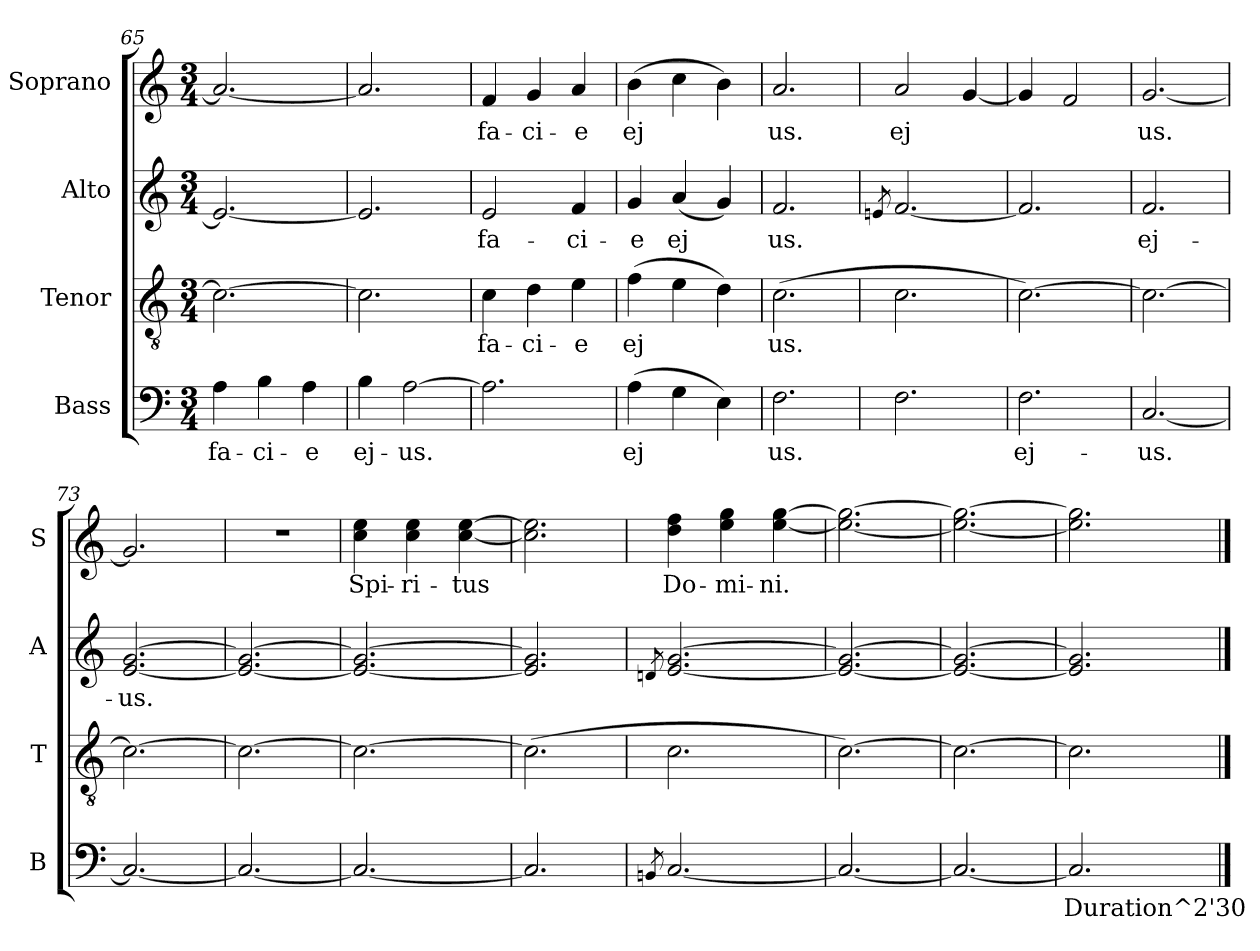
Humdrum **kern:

**kern	**text	**kern	**text	**kern	**text	**kern	**text
*part4	*part4	*part3	*part3	*part2	*part2	*part1	*part1
*staff4	*staff4	*staff3	*staff3	*staff2	*staff2	*staff1	*staff1
*I"Bass	*	*I"Tenor	*	*I"Alto	*	*I"Soprano	*
*I'B	*	*I'T	*	*I'A	*	*I'S	*
*clefF4	*	*clefGv2	*	*clefG2	*	*clefG2	*
*k[]	*	*k[]	*	*k[]	*	*k[]	*
*C:	*	*C:	*	*C:	*	*C:	*
*M3/4	*	*M3/4	*	*M3/4	*	*M3/4	*
=65	=65	=65	=65	=65	=65	=65	=65
!	!LO:LY:b	!	!LO:LY:b	!	!LO:LY:b	!	!LO:LY:b:cj
4A\	fa-	2.c\_>	.	2.e/_<	.	2.a/_<	.
!	!LO:LY:b	!	!	!	!	!	!
4B\	-ci-	.	.	.	.	.	.
!	!LO:LY:b	!	!	!	!	!	!
4A\	-e	.	.	.	.	.	.
=66	=66	=66	=66	=66	=66	=66	=66
!	!LO:LY:b	!	!LO:LY:b	!	!LO:LY:b	!	!LO:LY:b:cj
4B\	ej-	2.c\]	.	2.e/]	.	2.a/]	.
!	!LO:LY:b	!	!	!	!	!	!
[>2A\	-us.	.	.	.	.	.	.
=67	=67	=67	=67	=67	=67	=67	=67
!	!LO:LY:b	!	!LO:LY:b	!	!LO:LY:b	!	!LO:LY:b:cj
2.A\]	.	4c\	fa-	2e/	fa-	4f/	fa-
!	!	!	!LO:LY:b	!	!	!	!LO:LY:b:cj
.	.	4d\	-ci-	.	.	4g/	-ci-
!	!	!	!LO:LY:b	!	!LO:LY:b	!	!LO:LY:b:cj
.	.	4e\	-e	4f/	-ci-	4a/	-e
=68	=68	=68	=68	=68	=68	=68	=68
!	!LO:LY:b	!	!LO:LY:b	!	!LO:LY:b	!	!LO:LY:b:cj
(>4A\	ej-	(>4f\	ej-	4g/	-e	(>4b\	ej-
!	!LO:LY:b	!	!LO:LY:b	!	!LO:LY:b	!	!LO:LY:b:cj
4G\	--	4e\	--	(<4a/	ej-	4cc\	--
!	!LO:LY:b	!	!LO:LY:b	!	!LO:LY:b	!	!LO:LY:b:cj
4E\)	--	4d\)	--	4g/)	--	4b\)	--
=69	=69	=69	=69	=69	=69	=69	=69
!	!LO:LY:b	!	!LO:LY:b	!	!LO:LY:b	!	!LO:LY:b:cj
2.F\	-us.	(>2.c\	-us.	2.f/	-us.	2.a/	-us.
!!LO:PB:g=z
=70	=70	=70	=70	=70	=70	=70	=70
.	.	.	.	8qen/	.	.	.
!	!LO:LY:b	!	!LO:LY:b	!	!LO:LY:b	!	!LO:LY:b:cj
2.F\	.	2.c\	.	[<2.f/	.	2a/	ej
!	!	!	!	!	!	!	!LO:LY:b:cj
.	.	.	.	.	.	[<4g/	.
=71	=71	=71	=71	=71	=71	=71	=71
!	!LO:LY:b	!	!LO:LY:b	!	!LO:LY:b	!	!LO:LY:b:cj
2.F\	ej-	[>2.c\)	.	2.f/]	.	4g/]	.
!	!	!	!	!	!	!	!LO:LY:b:cj
.	.	.	.	.	.	2f/	.
=72	=72	=72	=72	=72	=72	=72	=72
!	!LO:LY:b	!	!LO:LY:b	!	!LO:LY:b	!	!LO:LY:b:cj
[<2.C/	-us.	2.c\_>	.	2.f/	ej-	[<2.g/	us.
=73	=73	=73	=73	=73	=73	=73	=73
!	!LO:LY:b	!	!LO:LY:b	!	!LO:LY:b	!	!LO:LY:b:cj
2.C/_<	.	2.c\_>	.	[>2.g/ [<2.e/	-us.	2.g/]	.
=74	=74	=74	=74	=74	=74	=74	=74
!	!LO:LY:b	!	!LO:LY:b	!	!LO:LY:b	!	!
2.C/_<	.	2.c\_>	.	2.g/_> 2.e/_<	.	2.r	.
=75	=75	=75	=75	=75	=75	=75	=75
!	!LO:LY:b	!	!LO:LY:b	!	!LO:LY:b	!	!LO:LY:b:cj
2.C/_<	.	2.c\_>	.	2.g/_> 2.e/_<	.	4ee\ 4cc\	Spi-
!	!	!	!	!	!	!	!LO:LY:b:cj
.	.	.	.	.	.	4ee\ 4cc\	-ri-
!	!	!	!	!	!	!	!LO:LY:b:cj
.	.	.	.	.	.	[>4ee\ [<4cc\	-tus
=76	=76	=76	=76	=76	=76	=76	=76
!	!LO:LY:b	!	!LO:LY:b	!	!LO:LY:b	!	!LO:LY:b:cj
2.C/]	.	(>2.c\]	.	2.g/] 2.e/]	.	2.ee\] 2.cc\]	.
!!LO:LB:g=z
=77	=77	=77	=77	=77	=77	=77	=77
8qBBn/	.	.	.	8qdn/	.	.	.
!	!LO:LY:b	!	!LO:LY:b	!	!LO:LY:b	!	!LO:LY:b:cj
[<2.C/	.	2.c\	.	[>2.g/ [<2.e/	.	4ff\ 4dd\	Do-
!	!	!	!	!	!	!	!LO:LY:b:cj
.	.	.	.	.	.	4gg\ 4ee\	-mi-
!	!	!	!	!	!	!	!LO:LY:b:cj
.	.	.	.	.	.	[>4gg\ [<4ee\	-ni.
=78	=78	=78	=78	=78	=78	=78	=78
!	!LO:LY:b	!	!LO:LY:b	!	!LO:LY:b	!	!LO:LY:b:cj
2.C/_<	.	[>2.c\)	.	2.g/_> 2.e/_<	.	2.gg\_> 2.ee\_<	.
=79	=79	=79	=79	=79	=79	=79	=79
!	!LO:LY:b	!	!LO:LY:b	!	!LO:LY:b	!	!LO:LY:b:cj
2.C/_<	.	2.c\_>	.	2.g/_> 2.e/_<	.	2.gg\_> 2.ee\_<	.
=80	=80	=80	=80	=80	=80	=80	=80
!	!LO:LY:b	!	!LO:LY:b	!	!LO:LY:b	!	!LO:LY:b:cj
2.C/]	Duration^2'30	2.c\]	.	2.g/] 2.e/]	.	2.gg\] 2.ee\]	.
==	==	==	==	==	==	==	==
*-	*-	*-	*-	*-	*-	*-	*-
